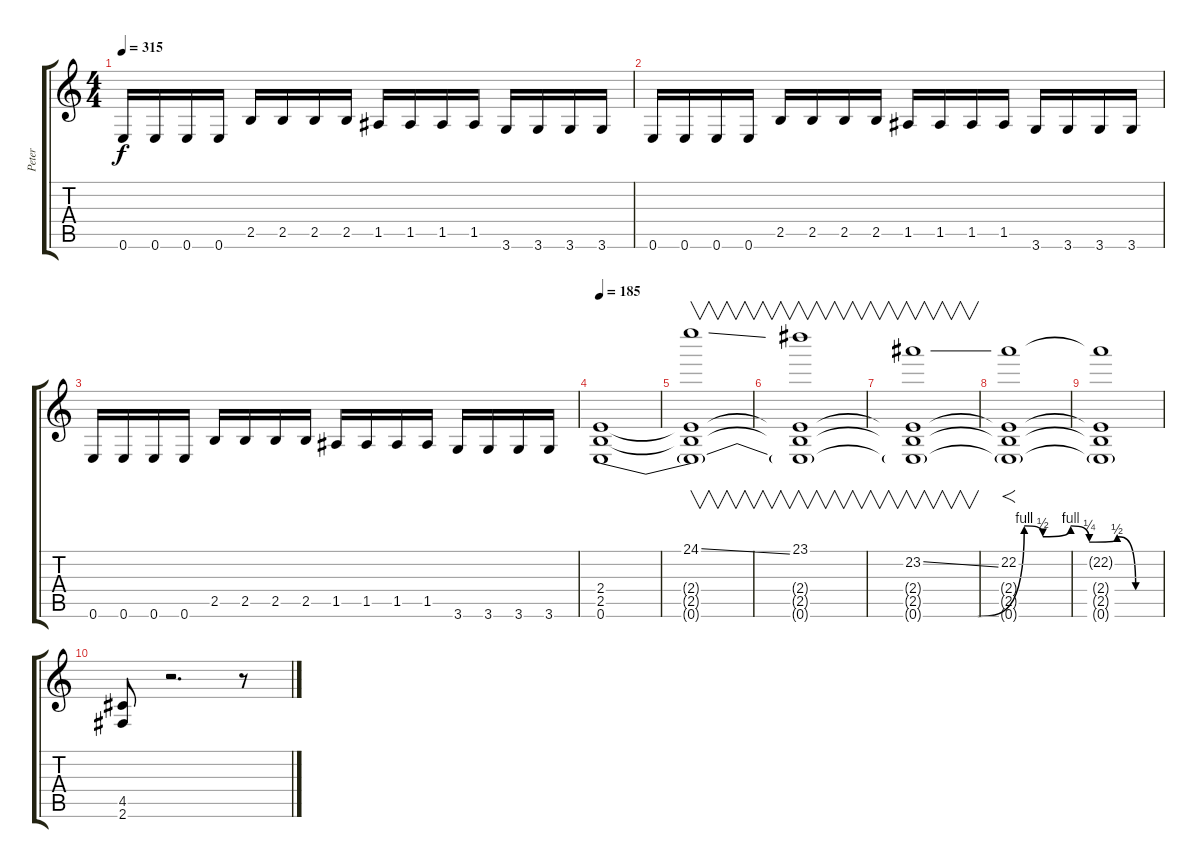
\track ("Peter" "Peter") {instrument distortionguitar}
\staff {score tabs}
\tuning (E4 B3 G3 D3 A2 E2) {hide}
\ts (4 4)
\tempo 315
\clef g2
\ks c
0.6.16{dy f} 0.6.16 0.6.16 0.6.16 2.5.16 2.5.16 2.5.16 2.5.16 1.5.16 1.5.16 1.5.16 1.5.16 3.6.16 3.6.16 3.6.16 3.6.16 |
0.6.16 0.6.16 0.6.16 0.6.16 2.5.16 2.5.16 2.5.16 2.5.16 1.5.16 1.5.16 1.5.16 1.5.16 3.6.16 3.6.16 3.6.16 3.6.16 |
0.6.16 0.6.16 0.6.16 0.6.16 2.5.16 2.5.16 2.5.16 2.5.16 1.5.16 1.5.16 1.5.16 1.5.16 3.6.16 3.6.16 3.6.16 3.6.16 |
\tempo 185
(2.4 2.5 0.6{be (custom 0 0 40 0 45 4 47 2 50 4 52 1 55 2 57 0 60 0)}).1 |
(24.1{ss} 2.4{t} 2.5{t} 0.6{t}).1{v} |
(23.1 2.4{t} 2.5{t} 0.6{t}).1{v} |
(23.2{ss} 2.4{t} 2.5{t} 0.6{t}).1{v} |
(22.2 2.4{t} 2.5{t} 0.6{t}).1{f} |
(22.2{t} 2.4{t} 2.5{t} 0.6{t}).1{volume 16} |
(4.5 2.6).8 r.2{d} r.8
